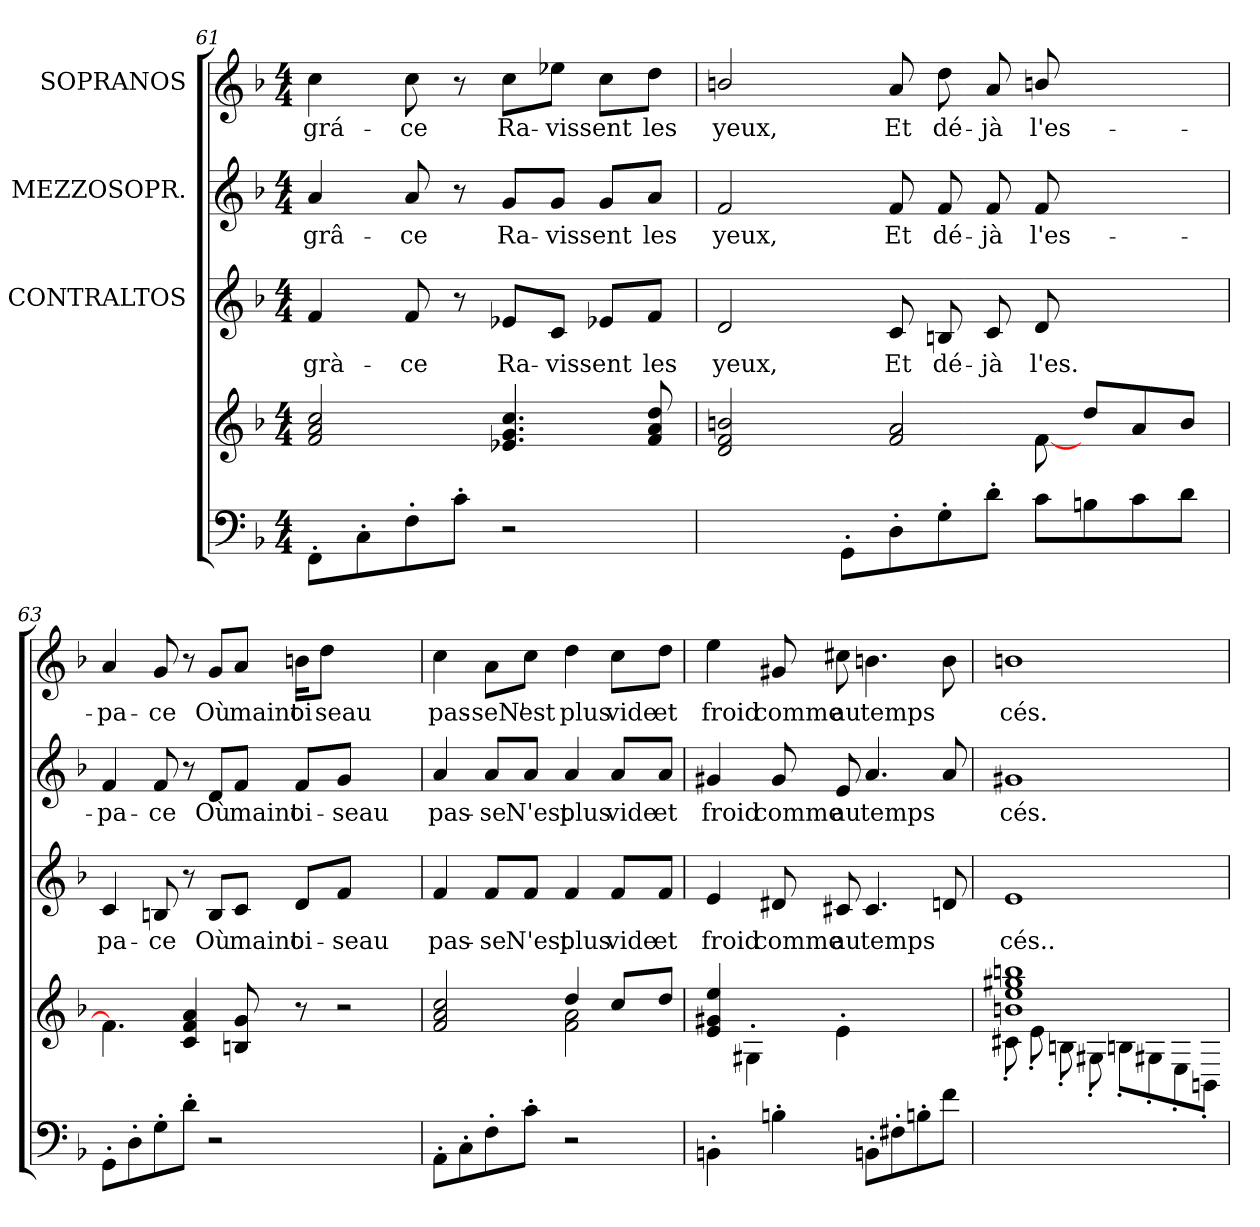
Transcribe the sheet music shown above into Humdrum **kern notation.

**kern	**kern	**kern	**text	**kern	**text	**kern	**text
*part4	*part4	*part3	*part3	*part2	*part2	*part1	*part1
*staff5	*staff4	*staff3	*staff3	*staff2	*staff2	*staff1	*staff1
*	*	*I"CONTRALTOS	*	*I"MEZZOSOPR.	*	*I"SOPRANOS	*
*clefF4	*clefG2	*clefG2	*	*clefG2	*	*clefG2	*
*k[b-]	*k[b-]	*k[b-]	*	*k[b-]	*	*k[b-]	*
*M4/4	*M4/4	*M4/4	*	*M4/4	*	*M4/4	*
=61	=61	=61	=61	=61	=61	=61	=61
8FF'>i\L	2ccj/ 2aj/ 2fj/	4fj/	grà-	4aj/	grâ-	4ccj\	grá-
8C'>i\	.	.	.	.	.	.	.
8F'>i\	.	8fj/	ce	8aj/	ce	8ccj\	ce
8c'>i\J	.	8r	.	8r	.	8r	.
2r	4.e-Xj/ 4.ccj/ 4.gj/	8e-Xj/L	Ra-	8gj/L	Ra-	8ccj\L	Ra-
.	.	8cj/J	vissent	8gj/J	vissent	8ee-Xj\J	vissent
.	.	8e-Xj/L	.	8gj/L	.	8ccj\L	.
.	8ddj/ 8aj/ 8fj/	8fj/J	les	8aj/J	les	8ddj\J	les
=62	=62	=62	=62	=62	=62	=62	=62
*	*^	*	*	*	*	*	*
4ryy	2dj/ 2bnj/ 2fj/	4ryy	2dj/	yeux,	2fj/	yeux,	2bnj/	yeux,
8ryy	.	8ryy	.	.	.	.	.	.
8GG'>i\L	.	8ryy	.	.	.	.	.	.
8D'>i\	2aj/ 2fj/	8ryy	8cj/	Et	8fj/	Et	8aj/	Et
8G'>i\	.	8ryy	8Bnj/	dé-	8fj/	dé-	8ddj\	dé-
8d'>i\J	.	8ryy	8cj/	jà	8fj/	jà	8aj/	jà
8ci\L	.	[8fZ\	8dj/	l'es.	8fj/	l'es-	8bnj/	l'es-
8Bni\	8ddV/L	4.ryy	4.ryy	.	4.ryy	.	4.ryy	.
8ci\	8aV/	.	.	.	.	.	.	.
8di\J	8bV/J	.	.	.	.	.	.	.
*	*v	*v	*	*	*	*	*	*
=63	=63	=63	=63	=63	=63	=63	=63
8GG'>i\L	4.fZ\]	4cj/	pa-	4fj/	pa-	4aj/	pa-
8D'>i\	.	.	.	.	.	.	.
8G'>i\	.	8Bnj/	ce	8fj/	ce	8gj/	ce
8d'>i\J	4aj/ 4fj/ 4cj/	8r	.	8r	.	8r	.
2r	.	8Bj/L	Où	8dj/L	Où	8gj/L	Où
.	8gj/ 8Bnj/	8cj/J	maint	8fj/J	maint	8aj/J	maint
.	8r	8dj/L	oi-	8fj/L	oi-	16bnj\KL	oi
.	.	.	.	.	.	8ddj\J	seau
.	2r	8fj/J	seau	8gj/J	seau	.	.
.	.	.	.	.	.	16ryy	.
4.ryy	.	4.ryy	.	4.ryy	.	4.ryy	.
!!LO:LB:g=z
=64	=64	=64	=64	=64	=64	=64	=64
*	*^	*	*	*	*	*	*
8AA'>i\L	2fj/ 2ccj/ 2aj/	8ryy	4fj/	pas-	4aj/	pas-	4ccj\	pas-
8C'>i\	.	8ryy	.	.	.	.	.	.
8F'>i\	.	8ryy	8fj/L	se	8aj/L	se	8aj\L	seN'
8c'>i\J	.	8ryy	8fj/J	N'est	8aj/J	N'est	8ccj\J	est
2r	4ddj/	2aZ\ 2fZ\	4fj/	plus	4aj/	plus	4ddj\	plus
.	8ccj/L	.	8fj/L	vide	8aj/L	vide	8ccj\L	vide
.	8ddj/J	.	8fj/J	et	8aj/J	et	8ddj\J	et
=65	=65	=65	=65	=65	=65	=65	=65	=65
4BBn'>'>i\	4eej/ 4g#Xj/ 4ej/	4ryy	4ej/	froid	4g#Xj/	froid	4eej\	froid
8ryy	4G#X'>'>j\	8ryy	8ryy	.	8ryy	.	8ryy	.
4Bn'>i\	.	8ryy	8d#Xj/	comme	8g#j/	comme	8g#Xj/	comme
.	2ryy	4e'>Z\	8c#Xj/	au	8ej/	au	8cc#Xj\	au
8BBn'>i\L	.	.	4.c#j/	temps	4.aj/	temps	4.bnj\	temps
8F#X'>'>i\	.	4ryy	.	.	.	.	.	.
8Bn'>i\	.	.	.	.	.	.	.	.
8fZ\J	8ryy	8ryy	8dV/	.	8aV/	.	8bV\	.
=66	=66	=66	=66	=66	=66	=66	=66	=66
1ryy	1bnj/ 1eej/ 1bbnj/ 1gg#Xj/	8c#X'>i\	1ej/	cés..	1g#Xj/	cés.	1bnj/	cés.
.	.	8e'>i\	.	.	.	.	.	.
.	.	8Bn'>i\	.	.	.	.	.	.
.	.	8G#X'>i\	.	.	.	.	.	.
.	.	8Bn'>i\L	.	.	.	.	.	.
.	.	8G#X'>i\	.	.	.	.	.	.
.	.	8E'>i\	.	.	.	.	.	.
.	.	8BBn'>i\J	.	.	.	.	.	.
*	*v	*v	*	*	*	*	*	*
=	=	=	=	=	=	=	=
*-	*-	*-	*-	*-	*-	*-	*-
